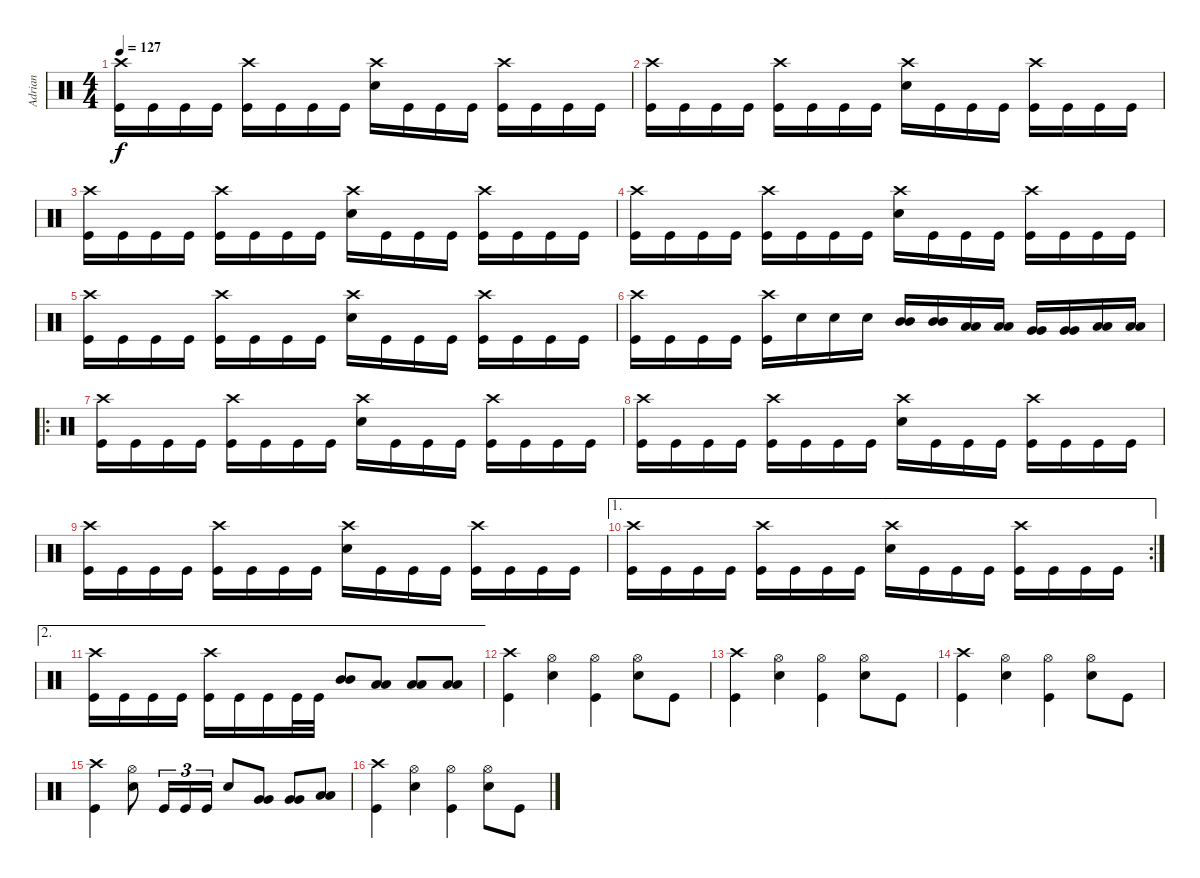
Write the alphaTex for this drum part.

\track ("Adrian" "Adrian") {instrument percussion}
\staff {score}
\articulation defaults
\ts (4 4)
\tempo 127
\clef neutral
\ks c
("Crash high (hit)" "Kick (hit)").16{dy f} "Kick (hit)".16 "Kick (hit)".16 "Kick (hit)".16 ("Crash high (hit)" "Kick (hit)").16 "Kick (hit)".16 "Kick (hit)".16 "Kick (hit)".16 ("Crash high (hit)" "Electric Snare (hit)").16 "Kick (hit)".16 "Kick (hit)".16 "Kick (hit)".16 ("Crash high (hit)" "Kick (hit)").16 "Kick (hit)".16 "Kick (hit)".16 "Kick (hit)".16 |
("Crash high (hit)" "Kick (hit)").16 "Kick (hit)".16 "Kick (hit)".16 "Kick (hit)".16 ("Crash high (hit)" "Kick (hit)").16 "Kick (hit)".16 "Kick (hit)".16 "Kick (hit)".16 ("Crash high (hit)" "Electric Snare (hit)").16 "Kick (hit)".16 "Kick (hit)".16 "Kick (hit)".16 ("Crash high (hit)" "Kick (hit)").16 "Kick (hit)".16 "Kick (hit)".16 "Kick (hit)".16 |
("Crash high (hit)" "Kick (hit)").16 "Kick (hit)".16 "Kick (hit)".16 "Kick (hit)".16 ("Crash high (hit)" "Kick (hit)").16 "Kick (hit)".16 "Kick (hit)".16 "Kick (hit)".16 ("Crash high (hit)" "Electric Snare (hit)").16 "Kick (hit)".16 "Kick (hit)".16 "Kick (hit)".16 ("Crash high (hit)" "Kick (hit)").16 "Kick (hit)".16 "Kick (hit)".16 "Kick (hit)".16 |
("Crash high (hit)" "Kick (hit)").16 "Kick (hit)".16 "Kick (hit)".16 "Kick (hit)".16 ("Crash high (hit)" "Kick (hit)").16 "Kick (hit)".16 "Kick (hit)".16 "Kick (hit)".16 ("Crash high (hit)" "Electric Snare (hit)").16 "Kick (hit)".16 "Kick (hit)".16 "Kick (hit)".16 ("Crash high (hit)" "Kick (hit)").16 "Kick (hit)".16 "Kick (hit)".16 "Kick (hit)".16 |
("Crash high (hit)" "Kick (hit)").16 "Kick (hit)".16 "Kick (hit)".16 "Kick (hit)".16 ("Crash high (hit)" "Kick (hit)").16 "Kick (hit)".16 "Kick (hit)".16 "Kick (hit)".16 ("Crash high (hit)" "Electric Snare (hit)").16 "Kick (hit)".16 "Kick (hit)".16 "Kick (hit)".16 ("Crash high (hit)" "Kick (hit)").16 "Kick (hit)".16 "Kick (hit)".16 "Kick (hit)".16 |
("Crash high (hit)" "Kick (hit)").16 "Kick (hit)".16 "Kick (hit)".16 "Kick (hit)".16 ("Crash high (hit)" "Kick (hit)").16 "Electric Snare (hit)".16 "Electric Snare (hit)".16 "Electric Snare (hit)".16 ("Mid Tom (hit)" "Mid Tom (hit)").16 ("Mid Tom (hit)" "Mid Tom (hit)").16 ("Low Tom (hit)" "Low Tom (hit)").16 ("Low Tom (hit)" "Low Tom (hit)").16 ("Very Low Tom (hit)" "Very Low Tom (hit)").16 ("Very Low Tom (hit)" "Very Low Tom (hit)").16 ("Low Floor Tom (hit)" "Low Floor Tom (hit)").16 ("Low Floor Tom (hit)" "Low Floor Tom (hit)").16 |
\ro
("Crash high (hit)" "Kick (hit)").16 "Kick (hit)".16 "Kick (hit)".16 "Kick (hit)".16 ("Crash high (hit)" "Kick (hit)").16 "Kick (hit)".16 "Kick (hit)".16 "Kick (hit)".16 ("Crash high (hit)" "Electric Snare (hit)").16 "Kick (hit)".16 "Kick (hit)".16 "Kick (hit)".16 ("Crash high (hit)" "Kick (hit)").16 "Kick (hit)".16 "Kick (hit)".16 "Kick (hit)".16 |
("Crash high (hit)" "Kick (hit)").16 "Kick (hit)".16 "Kick (hit)".16 "Kick (hit)".16 ("Crash high (hit)" "Kick (hit)").16 "Kick (hit)".16 "Kick (hit)".16 "Kick (hit)".16 ("Crash high (hit)" "Electric Snare (hit)").16 "Kick (hit)".16 "Kick (hit)".16 "Kick (hit)".16 ("Crash high (hit)" "Kick (hit)").16 "Kick (hit)".16 "Kick (hit)".16 "Kick (hit)".16 |
("Crash high (hit)" "Kick (hit)").16 "Kick (hit)".16 "Kick (hit)".16 "Kick (hit)".16 ("Crash high (hit)" "Kick (hit)").16 "Kick (hit)".16 "Kick (hit)".16 "Kick (hit)".16 ("Crash high (hit)" "Electric Snare (hit)").16 "Kick (hit)".16 "Kick (hit)".16 "Kick (hit)".16 ("Crash high (hit)" "Kick (hit)").16 "Kick (hit)".16 "Kick (hit)".16 "Kick (hit)".16 |
\ae 1
\rc 2
("Crash high (hit)" "Kick (hit)").16 "Kick (hit)".16 "Kick (hit)".16 "Kick (hit)".16 ("Crash high (hit)" "Kick (hit)").16 "Kick (hit)".16 "Kick (hit)".16 "Kick (hit)".16 ("Crash high (hit)" "Electric Snare (hit)").16 "Kick (hit)".16 "Kick (hit)".16 "Kick (hit)".16 ("Crash high (hit)" "Kick (hit)").16 "Kick (hit)".16 "Kick (hit)".16 "Kick (hit)".16 |
\ae 2
("Crash high (hit)" "Kick (hit)").16 "Kick (hit)".16 "Kick (hit)".16 "Kick (hit)".16 ("Crash high (hit)" "Kick (hit)").16 "Kick (hit)".16 "Kick (hit)".16 "Kick (hit)".32 "Kick (hit)".32 ("Mid Tom (hit)" "Mid Tom (hit)").8 ("Low Tom (hit)" "Low Tom (hit)").8 ("Low Tom (hit)" "Low Tom (hit)").8 ("Low Floor Tom (hit)" "Low Floor Tom (hit)").8 |
("Crash high (hit)" "Kick (hit)").4 ("Hi-Hat (open)" "Electric Snare (hit)").4 ("Hi-Hat (open)" "Kick (hit)").4 ("Hi-Hat (open)" "Electric Snare (hit)").8 "Kick (hit)".8 |
("Crash high (hit)" "Kick (hit)").4 ("Hi-Hat (open)" "Electric Snare (hit)").4 ("Hi-Hat (open)" "Kick (hit)").4 ("Hi-Hat (open)" "Electric Snare (hit)").8 "Kick (hit)".8 |
("Crash high (hit)" "Kick (hit)").4 ("Hi-Hat (open)" "Electric Snare (hit)").4 ("Hi-Hat (open)" "Kick (hit)").4 ("Hi-Hat (open)" "Electric Snare (hit)").8 "Kick (hit)".8 |
("Crash high (hit)" "Kick (hit)").4 ("Hi-Hat (open)" "Electric Snare (hit)").8 "Kick (hit)".16{tu (3 2)} "Kick (hit)".16{tu (3 2)} "Kick (hit)".16{tu (3 2)} "Electric Snare (hit)".8 ("Very Low Tom (hit)" "Very Low Tom (hit)").8 ("Very Low Tom (hit)" "Very Low Tom (hit)").8 ("Low Floor Tom (hit)" "Low Floor Tom (hit)").8 |
("Crash high (hit)" "Kick (hit)").4 ("Hi-Hat (open)" "Electric Snare (hit)").4 ("Hi-Hat (open)" "Kick (hit)").4 ("Hi-Hat (open)" "Electric Snare (hit)").8 "Kick (hit)".8
